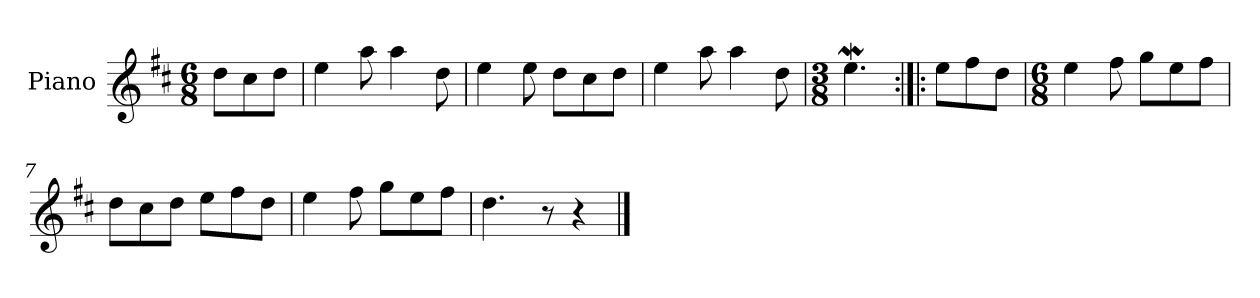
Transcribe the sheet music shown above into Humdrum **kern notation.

**kern
*part1
*staff1
*I"Piano
*I'Pno.
*clefG2
*k[f#c#]
*M6/8
=
8dd\L
8cc#\
8dd\J
=1
4ee\
8aa\
4aa\
8dd\
=2
4ee\
8ee\
8dd\L
8cc#\
8dd\J
=3
4ee\
8aa\
4aa\
8dd\
=4
*M3/8
4.eeW\
=5:|!|:
8ee\L
8ff#\
8dd\J
=6
*M6/8
4ee\
8ff#\
8gg\L
8ee\
8ff#\J
=7
8dd\L
8cc#\
8dd\J
8ee\L
8ff#\
8dd\J
!!LO:LB:g=z
=8
4ee\
8ff#\
8gg\L
8ee\
8ff#\J
=9
4.dd\
8r
4r
==
*-
